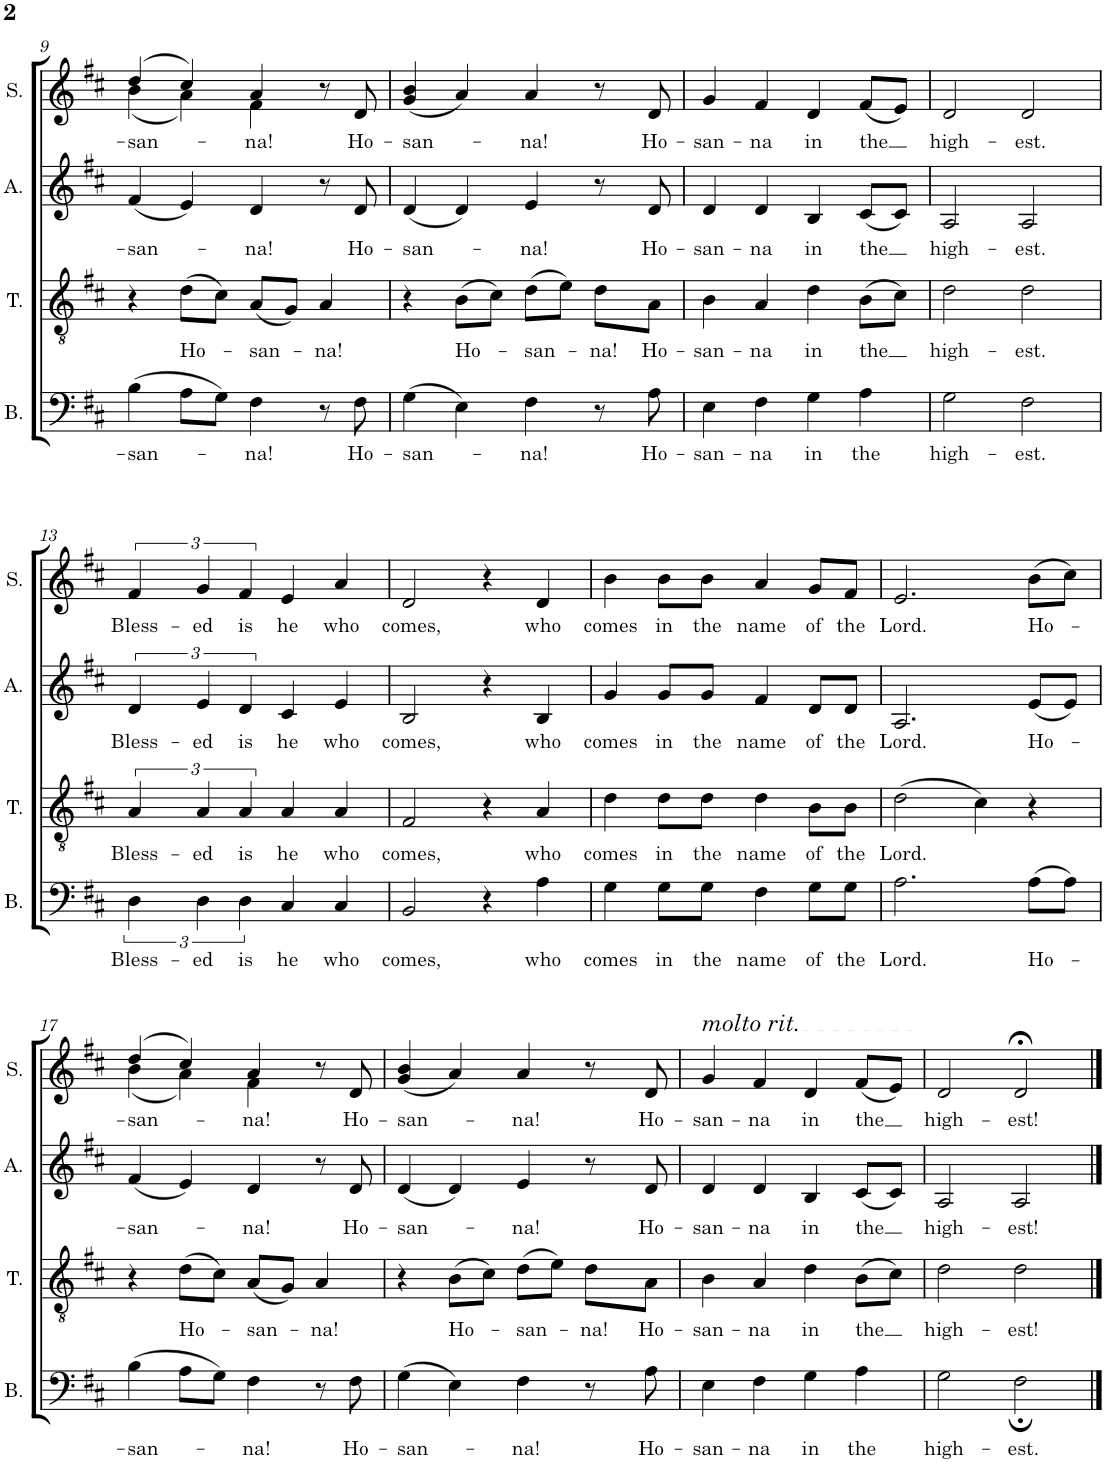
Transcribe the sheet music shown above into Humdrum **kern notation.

**kern	**text	**kern	**text	**kern	**text	**kern	**text
*part4	*part4	*part3	*part3	*part2	*part2	*part1	*part1
*staff4	*staff4	*staff3	*staff3	*staff2	*staff2	*staff1	*staff1
*I"Bass	*	*I"Tenor	*	*I"Alto	*	*I"Soprano	*
*I'B.	*	*I'T.	*	*I'A.	*	*I'S.	*
!!LO:PB:g=z
*clefF4	*	*clefGv2	*	*clefG2	*	*clefG2	*
*k[f#c#]	*	*k[f#c#]	*	*k[f#c#]	*	*k[f#c#]	*
*M4/4	*	*M4/4	*	*M4/4	*	*M4/4	*
=9	=9	=9	=9	=9	=9	=9	=9
!	!LO:LY:b	!	!	!	!LO:LY:b	!	!LO:LY:b
*	*	*	*	*	*	*^	*
(4B\	-san-	4r	.	(4f#/	-san-	(4dd/	(4b\	-san-
!	!	!	!LO:LY:b	!	!	!	!	!
8A\L	.	(8d\L	Ho-	4e/)	.	4cc#/)	4a\)	.
8G\J)	.	8c#\J)	.	.	.	.	.	.
!	!LO:LY:b	!	!LO:LY:b	!	!LO:LY:b	!	!	!LO:LY:b
4F#\	-na!	(8A/L	-san-	4d/	-na!	4a/	4f#\	-na!
.	.	8G/J)	.	.	.	.	.	.
!	!	!	!LO:LY:b	!	!	!	!	!
8r	.	4A/	-na!	8r	.	8r	4ryy	.
!	!LO:LY:b	!	!	!	!LO:LY:b	!	!	!LO:LY:b
8F#\	Ho-	.	.	8d/	Ho-	8d/	.	Ho-
*	*	*	*	*	*	*v	*v	*
=10	=10	=10	=10	=10	=10	=10	=10
!	!LO:LY:b	!	!	!	!LO:LY:b	!	!LO:LY:b
(4G\	-san-	4r	.	(4d/	-san-	(4g/ 4b/	-san-
!	!	!	!LO:LY:b	!	!	!	!
4E\)	.	(8B\L	Ho-	4d/)	.	4a/)	.
.	.	8c#\J)	.	.	.	.	.
!	!LO:LY:b	!	!LO:LY:b	!	!LO:LY:b	!	!LO:LY:b
4F#\	-na!	(8d\L	-san-	4e/	-na!	4a/	-na!
.	.	8e\J)	.	.	.	.	.
!	!	!	!LO:LY:b	!	!	!	!
8r	.	8d\L	-na!	8r	.	8r	.
!	!LO:LY:b	!	!LO:LY:b	!	!LO:LY:b	!	!LO:LY:b
8A\	Ho-	8A\J	Ho-	8d/	Ho-	8d/	Ho-
=11	=11	=11	=11	=11	=11	=11	=11
!	!LO:LY:b	!	!LO:LY:b	!	!LO:LY:b	!	!LO:LY:b
4E\	-san-	4B\	-san-	4d/	-san-	4g/	-san-
!	!LO:LY:b	!	!LO:LY:b	!	!LO:LY:b	!	!LO:LY:b
4F#\	-na	4A/	-na	4d/	-na	4f#/	-na
!	!LO:LY:b	!	!LO:LY:b	!	!LO:LY:b	!	!LO:LY:b
4G\	in	4d\	in	4B/	in	4d/	in
!	!LO:LY:b	!	!LO:LY:b	!	!LO:LY:b	!	!LO:LY:b
4A\	the	(8B\L	the	(8c#/L	the	(8f#/L	the
.	.	8c#\J)	.	8c#/J)	.	8e/J)	.
=12	=12	=12	=12	=12	=12	=12	=12
!	!LO:LY:b	!	!LO:LY:b	!	!LO:LY:b	!	!LO:LY:b
2G\	high-	2d\	high-	2A/	high-	2d/	high-
!	!LO:LY:b	!	!LO:LY:b	!	!LO:LY:b	!	!LO:LY:b
2F#\	-est.	2d\	-est.	2A/	-est.	2d/	-est.
!!LO:LB:g=z
=13	=13	=13	=13	=13	=13	=13	=13
!	!LO:LY:b	!	!LO:LY:b	!	!LO:LY:b	!	!LO:LY:b
6D\	Bless-	6A/	Bless-	6d/	Bless-	6f#/	Bless-
!	!LO:LY:b	!	!LO:LY:b	!	!LO:LY:b	!	!LO:LY:b
6D\	-ed	6A/	-ed	6e/	-ed	6g/	-ed
!	!LO:LY:b	!	!LO:LY:b	!	!LO:LY:b	!	!LO:LY:b
6D\	is	6A/	is	6d/	is	6f#/	is
!	!LO:LY:b	!	!LO:LY:b	!	!LO:LY:b	!	!LO:LY:b
4C#/	he	4A/	he	4c#/	he	4e/	he
!	!LO:LY:b	!	!LO:LY:b	!	!LO:LY:b	!	!LO:LY:b
4C#/	who	4A/	who	4e/	who	4a/	who
=14	=14	=14	=14	=14	=14	=14	=14
!	!LO:LY:b	!	!LO:LY:b	!	!LO:LY:b	!	!LO:LY:b
2BB/	comes,	2F#/	comes,	2B/	comes,	2d/	comes,
4r	.	4r	.	4r	.	4r	.
!	!LO:LY:b	!	!LO:LY:b	!	!LO:LY:b	!	!LO:LY:b
4A\	who	4A/	who	4B/	who	4d/	who
=15	=15	=15	=15	=15	=15	=15	=15
!	!LO:LY:b	!	!LO:LY:b	!	!LO:LY:b	!	!LO:LY:b
4G\	comes	4d\	comes	4g/	comes	4b\	comes
!	!LO:LY:b	!	!LO:LY:b	!	!LO:LY:b	!	!LO:LY:b
8G\L	in	8d\L	in	8g/L	in	8b\L	in
!	!LO:LY:b	!	!LO:LY:b	!	!LO:LY:b	!	!LO:LY:b
8G\J	the	8d\J	the	8g/J	the	8b\J	the
!	!LO:LY:b	!	!LO:LY:b	!	!LO:LY:b	!	!LO:LY:b
4F#\	name	4d\	name	4f#/	name	4a/	name
!	!LO:LY:b	!	!LO:LY:b	!	!LO:LY:b	!	!LO:LY:b
8G\L	of	8B\L	of	8d/L	of	8g/L	of
!	!LO:LY:b	!	!LO:LY:b	!	!LO:LY:b	!	!LO:LY:b
8G\J	the	8B\J	the	8d/J	the	8f#/J	the
=16	=16	=16	=16	=16	=16	=16	=16
!	!LO:LY:b	!	!LO:LY:b	!	!LO:LY:b	!	!LO:LY:b
2.A\	Lord.	(2d\	Lord.	2.A/	Lord.	2.e/	Lord.
.	.	4c#\)	.	.	.	.	.
!	!LO:LY:b	!	!	!	!LO:LY:b	!	!LO:LY:b
(8A\L	Ho-	4r	.	(8e/L	Ho-	(8b\L	Ho-
8A\J)	.	.	.	8e/J)	.	8cc#\J)	.
!!LO:LB:g=z
=17	=17	=17	=17	=17	=17	=17	=17
!	!LO:LY:b	!	!	!	!LO:LY:b	!	!LO:LY:b
*	*	*	*	*	*	*^	*
(4B\	-san-	4r	.	(4f#/	-san-	(4dd/	(4b\	-san-
!	!	!	!LO:LY:b	!	!	!	!	!
8A\L	.	(8d\L	Ho-	4e/)	.	4cc#/)	4a\)	.
8G\J)	.	8c#\J)	.	.	.	.	.	.
!	!LO:LY:b	!	!LO:LY:b	!	!LO:LY:b	!	!	!LO:LY:b
4F#\	-na!	(8A/L	-san-	4d/	-na!	4a/	4f#\	-na!
.	.	8G/J)	.	.	.	.	.	.
!	!	!	!LO:LY:b	!	!	!	!	!
8r	.	4A/	-na!	8r	.	8r	4ryy	.
!	!LO:LY:b	!	!	!	!LO:LY:b	!	!	!LO:LY:b
8F#\	Ho-	.	.	8d/	Ho-	8d/	.	Ho-
*	*	*	*	*	*	*v	*v	*
=18	=18	=18	=18	=18	=18	=18	=18
!	!LO:LY:b	!	!	!	!LO:LY:b	!	!LO:LY:b
(4G\	-san-	4r	.	(4d/	-san-	(4g/ 4b/	-san-
!	!	!	!LO:LY:b	!	!	!	!
4E\)	.	(8B\L	Ho-	4d/)	.	4a/)	.
.	.	8c#\J)	.	.	.	.	.
!	!LO:LY:b	!	!LO:LY:b	!	!LO:LY:b	!	!LO:LY:b
4F#\	-na!	(8d\L	-san-	4e/	-na!	4a/	-na!
.	.	8e\J)	.	.	.	.	.
!	!	!	!LO:LY:b	!	!	!	!
8r	.	8d\L	-na!	8r	.	8r	.
!	!LO:LY:b	!	!LO:LY:b	!	!LO:LY:b	!	!LO:LY:b
8A\	Ho-	8A\J	Ho-	8d/	Ho-	8d/	Ho-
=19	=19	=19	=19	=19	=19	=19	=19
!	!	!	!	!	!	!LO:TX:a:t=molto rit.	!
!	!LO:LY:b	!	!LO:LY:b	!	!LO:LY:b	!	!LO:LY:b
4E\	-san-	4B\	-san-	4d/	-san-	4g/	-san-
!	!LO:LY:b	!	!LO:LY:b	!	!LO:LY:b	!	!LO:LY:b
4F#\	-na	4A/	-na	4d/	-na	4f#/	-na
!	!LO:LY:b	!	!LO:LY:b	!	!LO:LY:b	!	!LO:LY:b
4G\	in	4d\	in	4B/	in	4d/	in
!	!LO:LY:b	!	!LO:LY:b	!	!LO:LY:b	!	!LO:LY:b
4A\	the	(8B\L	the	(8c#/L	the	(8f#/L	the
.	.	8c#\J)	.	8c#/J)	.	8e/J)	.
=20	=20	=20	=20	=20	=20	=20	=20
!	!LO:LY:b	!	!LO:LY:b	!	!LO:LY:b	!	!LO:LY:b
2G\	high-	2d\	high-	2A/	high-	2d/	high-
!	!LO:LY:b	!	!LO:LY:b	!	!LO:LY:b	!	!LO:LY:b
2F#;\	-est.	2d\	-est!	2A/	-est!	2d;</	-est!
==	==	==	==	==	==	==	==
*-	*-	*-	*-	*-	*-	*-	*-
